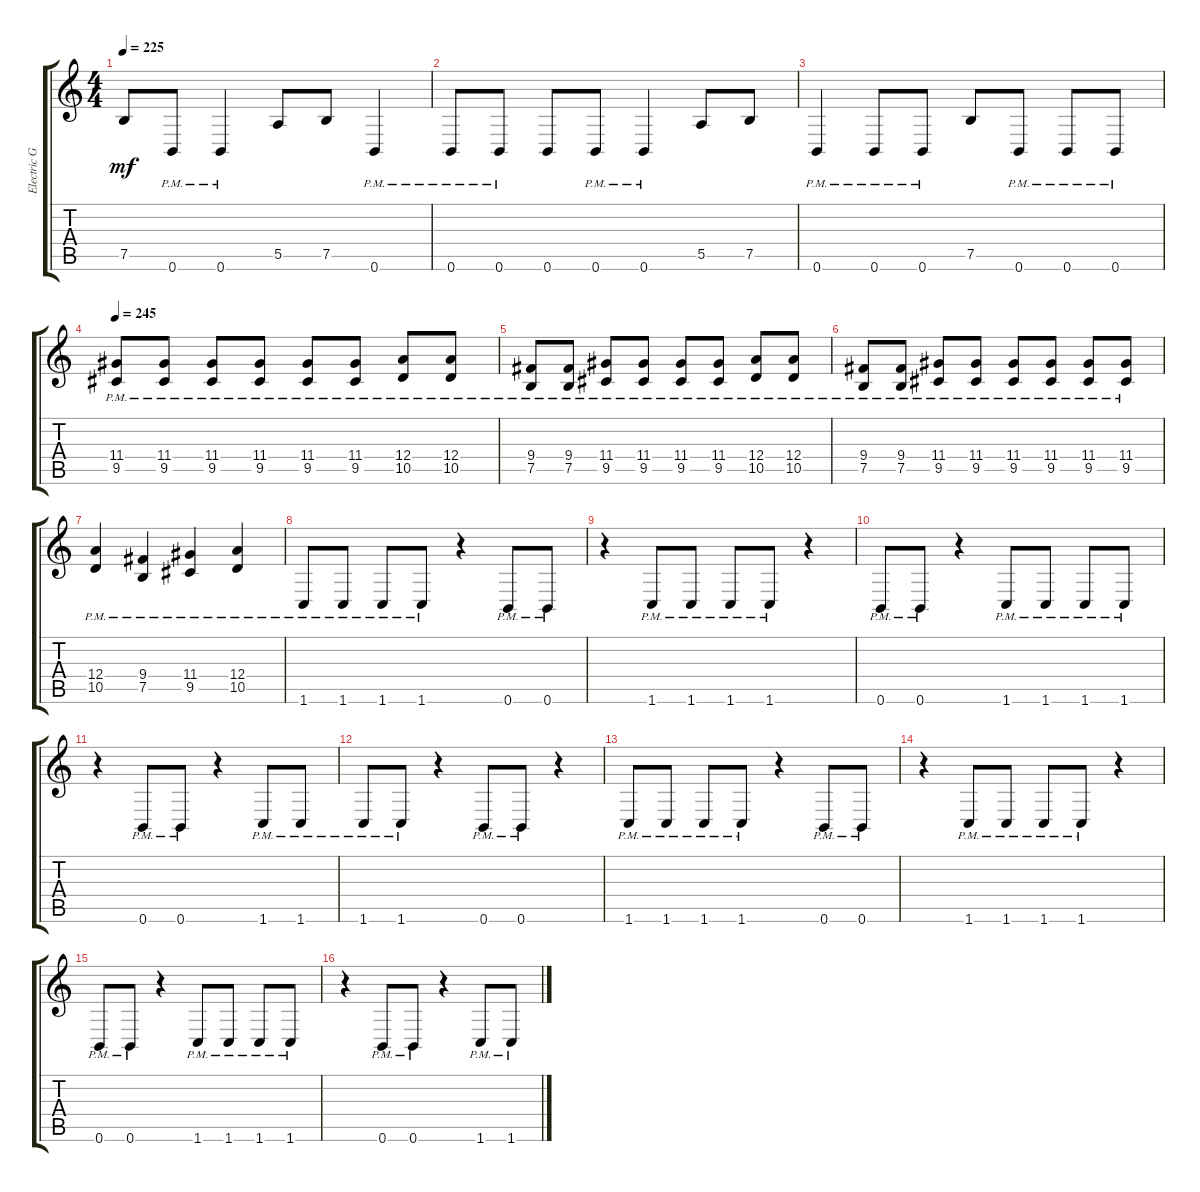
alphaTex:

\track ("Electric Guitar" "Electric G") {instrument distortionguitar}
\staff {score tabs}
\tuning (B3 Gb3 D3 A2 E2 B1) {hide}
\ts (4 4)
\tempo 225
\clef g2
\ks c
7.5.8{dy mf} 0.6{pm}.8 0.6{pm}.4 5.5.8 7.5.8 0.6{pm}.4 |
0.6{pm}.8 0.6{pm}.8 0.6.8 0.6{pm}.8 0.6{pm}.4 5.5.8 7.5.8 |
0.6{pm}.4 0.6{pm}.8 0.6{pm}.8 7.5.8 0.6{pm}.8 0.6{pm}.8 0.6{pm}.8 |
\tempo 245
(11.4{pm} 9.5{pm}).8 (11.4{pm} 9.5{pm}).8 (11.4{pm} 9.5{pm}).8 (11.4{pm} 9.5{pm}).8 (11.4{pm} 9.5{pm}).8 (11.4{pm} 9.5{pm}).8 (12.4{pm} 10.5{pm}).8 (12.4{pm} 10.5{pm}).8 |
(9.4{pm} 7.5{pm}).8 (9.4{pm} 7.5{pm}).8 (11.4{pm} 9.5{pm}).8 (11.4{pm} 9.5{pm}).8 (11.4{pm} 9.5{pm}).8 (11.4{pm} 9.5{pm}).8 (12.4{pm} 10.5{pm}).8 (12.4{pm} 10.5{pm}).8 |
(9.4{pm} 7.5{pm}).8 (9.4{pm} 7.5{pm}).8 (11.4{pm} 9.5{pm}).8 (11.4{pm} 9.5{pm}).8 (11.4{pm} 9.5{pm}).8 (11.4{pm} 9.5{pm}).8 (11.4{pm} 9.5{pm}).8 (11.4{pm} 9.5{pm}).8 |
(12.4{pm} 10.5{pm}).4 (9.4{pm} 7.5{pm}).4 (11.4{pm} 9.5{pm}).4 (12.4{pm} 10.5{pm}).4 |
1.6{pm}.8 1.6{pm}.8 1.6{pm}.8 1.6{pm}.8 r.4 0.6{pm}.8 0.6{pm}.8 |
r.4 1.6{pm}.8 1.6{pm}.8 1.6{pm}.8 1.6{pm}.8 r.4 |
0.6{pm}.8 0.6{pm}.8 r.4 1.6{pm}.8 1.6{pm}.8 1.6{pm}.8 1.6{pm}.8 |
r.4 0.6{pm}.8 0.6{pm}.8 r.4 1.6{pm}.8 1.6{pm}.8 |
1.6{pm}.8 1.6{pm}.8 r.4 0.6{pm}.8 0.6{pm}.8 r.4 |
1.6{pm}.8 1.6{pm}.8 1.6{pm}.8 1.6{pm}.8 r.4 0.6{pm}.8 0.6{pm}.8 |
r.4 1.6{pm}.8 1.6{pm}.8 1.6{pm}.8 1.6{pm}.8 r.4 |
0.6{pm}.8 0.6{pm}.8 r.4 1.6{pm}.8 1.6{pm}.8 1.6{pm}.8 1.6{pm}.8 |
r.4 0.6{pm}.8 0.6{pm}.8 r.4 1.6{pm}.8 1.6{pm}.8
